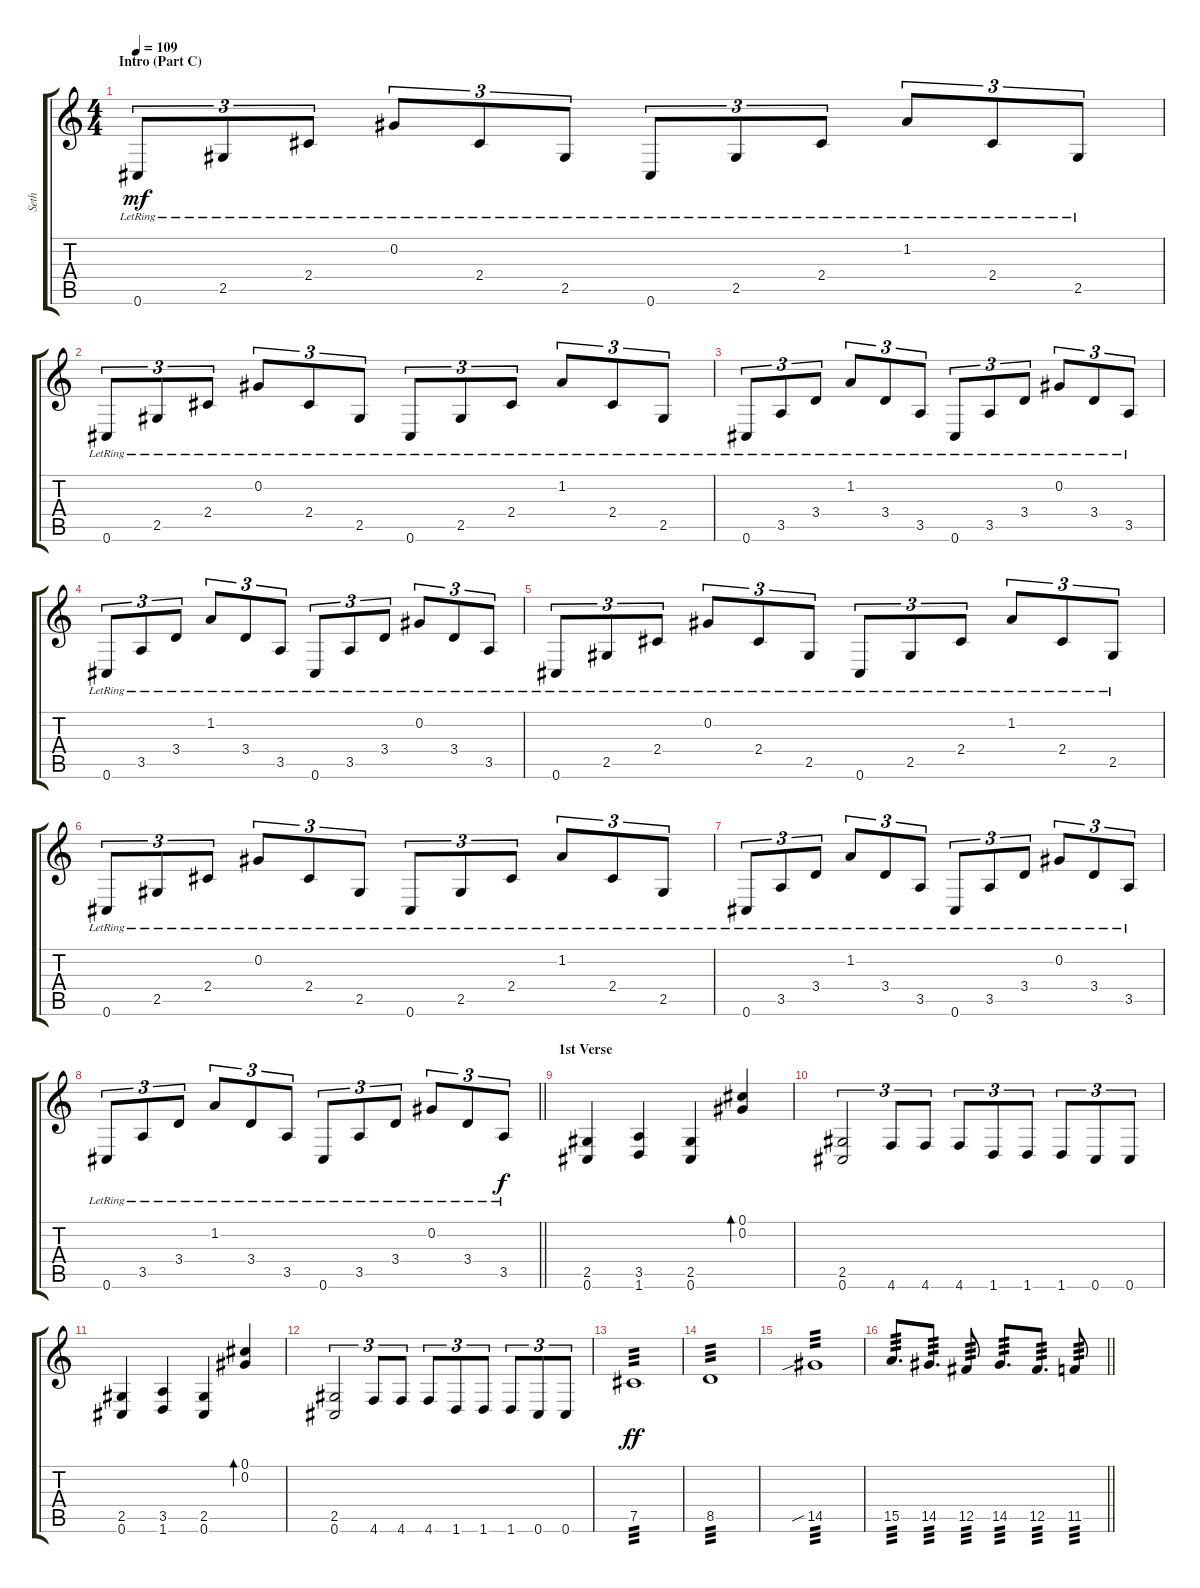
\track ("Seth " "Seth ") {instrument overdrivenguitar}
\staff {score tabs}
\tuning (Db4 Ab3 E3 B2 Gb2 Db2) {hide}
\ts (4 4)
\section ("" "Intro (Part C)")
\tempo 109
\clef g2
\ks c
0.6{lr}.8{tu (3 2) dy mf} 2.5{lr}.8{tu (3 2)} 2.4{lr}.8{tu (3 2)} 0.2{lr}.8{tu (3 2)} 2.4{lr}.8{tu (3 2)} 2.5{lr}.8{tu (3 2)} 0.6{lr}.8{tu (3 2)} 2.5{lr}.8{tu (3 2)} 2.4{lr}.8{tu (3 2)} 1.2{lr}.8{tu (3 2)} 2.4{lr}.8{tu (3 2)} 2.5{lr}.8{tu (3 2)} |
0.6{lr}.8{tu (3 2)} 2.5{lr}.8{tu (3 2)} 2.4{lr}.8{tu (3 2)} 0.2{lr}.8{tu (3 2)} 2.4{lr}.8{tu (3 2)} 2.5{lr}.8{tu (3 2)} 0.6{lr}.8{tu (3 2)} 2.5{lr}.8{tu (3 2)} 2.4{lr}.8{tu (3 2)} 1.2{lr}.8{tu (3 2)} 2.4{lr}.8{tu (3 2)} 2.5{lr}.8{tu (3 2)} |
0.6{lr}.8{tu (3 2)} 3.5{lr}.8{tu (3 2)} 3.4{lr}.8{tu (3 2)} 1.2{lr}.8{tu (3 2)} 3.4{lr}.8{tu (3 2)} 3.5{lr}.8{tu (3 2)} 0.6{lr}.8{tu (3 2)} 3.5{lr}.8{tu (3 2)} 3.4{lr}.8{tu (3 2)} 0.2{lr}.8{tu (3 2)} 3.4{lr}.8{tu (3 2)} 3.5{lr}.8{tu (3 2)} |
0.6{lr}.8{tu (3 2)} 3.5{lr}.8{tu (3 2)} 3.4{lr}.8{tu (3 2)} 1.2{lr}.8{tu (3 2)} 3.4{lr}.8{tu (3 2)} 3.5{lr}.8{tu (3 2)} 0.6{lr}.8{tu (3 2)} 3.5{lr}.8{tu (3 2)} 3.4{lr}.8{tu (3 2)} 0.2{lr}.8{tu (3 2)} 3.4{lr}.8{tu (3 2)} 3.5{lr}.8{tu (3 2)} |
0.6{lr}.8{tu (3 2)} 2.5{lr}.8{tu (3 2)} 2.4{lr}.8{tu (3 2)} 0.2{lr}.8{tu (3 2)} 2.4{lr}.8{tu (3 2)} 2.5{lr}.8{tu (3 2)} 0.6{lr}.8{tu (3 2)} 2.5{lr}.8{tu (3 2)} 2.4{lr}.8{tu (3 2)} 1.2{lr}.8{tu (3 2)} 2.4{lr}.8{tu (3 2)} 2.5{lr}.8{tu (3 2)} |
0.6{lr}.8{tu (3 2)} 2.5{lr}.8{tu (3 2)} 2.4{lr}.8{tu (3 2)} 0.2{lr}.8{tu (3 2)} 2.4{lr}.8{tu (3 2)} 2.5{lr}.8{tu (3 2)} 0.6{lr}.8{tu (3 2)} 2.5{lr}.8{tu (3 2)} 2.4{lr}.8{tu (3 2)} 1.2{lr}.8{tu (3 2)} 2.4{lr}.8{tu (3 2)} 2.5{lr}.8{tu (3 2)} |
0.6{lr}.8{tu (3 2)} 3.5{lr}.8{tu (3 2)} 3.4{lr}.8{tu (3 2)} 1.2{lr}.8{tu (3 2)} 3.4{lr}.8{tu (3 2)} 3.5{lr}.8{tu (3 2)} 0.6{lr}.8{tu (3 2)} 3.5{lr}.8{tu (3 2)} 3.4{lr}.8{tu (3 2)} 0.2{lr}.8{tu (3 2)} 3.4{lr}.8{tu (3 2)} 3.5{lr}.8{tu (3 2)} |
\barLineRight lightlight
0.6{lr}.8{tu (3 2)} 3.5{lr}.8{tu (3 2)} 3.4{lr}.8{tu (3 2)} 1.2{lr}.8{tu (3 2)} 3.4{lr}.8{tu (3 2)} 3.5{lr}.8{tu (3 2)} 0.6{lr}.8{tu (3 2)} 3.5{lr}.8{tu (3 2)} 3.4{lr}.8{tu (3 2)} 0.2{lr}.8{tu (3 2)} 3.4{lr}.8{tu (3 2)} 3.5{lr}.8{tu (3 2) dy f} |
\section ("" "1st Verse")
(2.5 0.6).4{instrument overdrivenguitar} (3.5 1.6).4 (2.5 0.6).4 (0.1 0.2).4{bd 60} |
(2.5 0.6).2{tu (3 2)} 4.6.8{tu (3 2)} 4.6.8{tu (3 2)} 4.6.8{tu (3 2)} 1.6.8{tu (3 2)} 1.6.8{tu (3 2)} 1.6.8{tu (3 2)} 0.6.8{tu (3 2)} 0.6.8{tu (3 2)} |
(2.5 0.6).4 (3.5 1.6).4 (2.5 0.6).4 (0.1 0.2).4{bd 60} |
(2.5 0.6).2{tu (3 2)} 4.6.8{tu (3 2)} 4.6.8{tu (3 2)} 4.6.8{tu (3 2)} 1.6.8{tu (3 2)} 1.6.8{tu (3 2)} 1.6.8{tu (3 2)} 0.6.8{tu (3 2)} 0.6.8{tu (3 2)} |
7.5.1{tp 3 dy ff} |
8.5.1{tp 3} |
14.5{sib}.1{tp 3} |
\barLineRight lightlight
15.5.8{d tp 3} 14.5.8{d tp 3} 12.5.8{tp 3} 14.5.8{d tp 3} 12.5.8{d tp 3} 11.5.8{tp 3}
